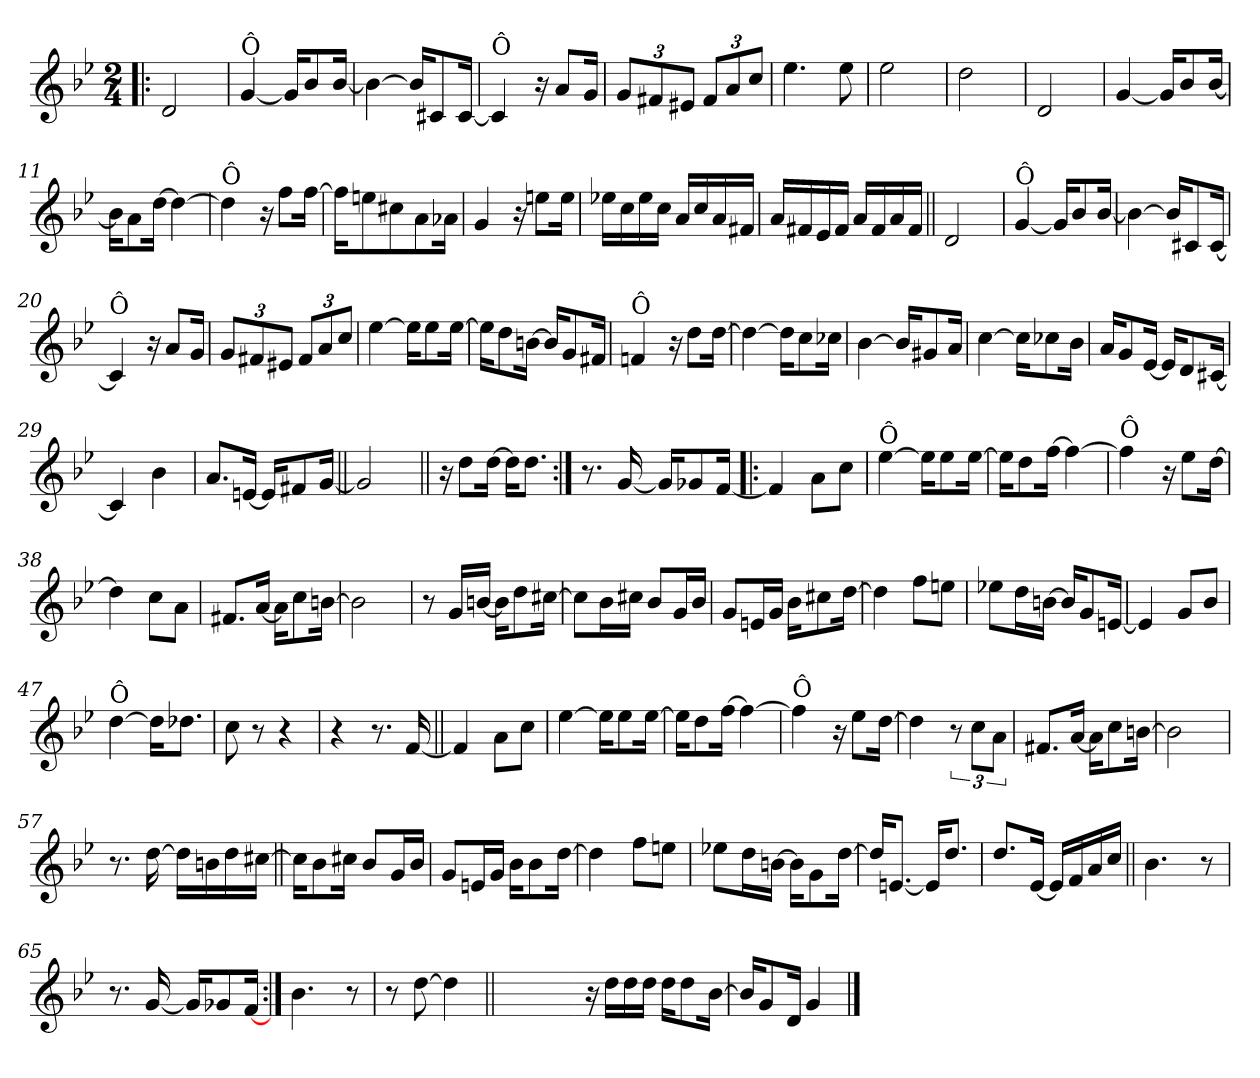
**kern
*part1
*staff1
*clefG2
*k[b-e-]
*B-:
*M2/4
=1!|:
2d/
=2
!LO:TX:a:t=Ô
[4g/
16g/KL]
8b-/
[16b-/Jk
=3
4b-\_
16b-/KL]
8c#X/
[16c#/Jk
=4
!LO:TX:a:t=Ô
4c#/]
16r
8a/L
16g/Jk
=5
12g/L
12f#X/
12e#X/J
12f#/L
12a/
12cc/J
!!LO:LB:g=z
=6
4.ee-\
8ee-\
=7
2ee-\
=8
2dd\
=9
2d/
=10
[4g/
16g/KL]
8b-/
[16b-/Jk
=11
16b-\KL]
8a\
[16dd\Jk
4dd\_
!!LO:LB:g=z
=12
!LO:TX:a:t=Ô
4dd\]
16r
8ff\L
[16ff\Jk
=13
16ff\KL]
8een\
8cc#X\
8a\
16a-X\Jk
=14
4g/
16r
8een\L
16ee\Jk
=15
16ee-X\LL
16cc\
16ee-\
16cc\JJ
16a/LL
16cc/
16a/
16f#X/JJ
=16
16a/LL
16f#X/
16e-/
16f#/JJ
16a/LL
16f#/
16a/
16f#/JJ
!!LO:LB:g=z
=17||
2d/
=18
!LO:TX:a:t=Ô
[4g/
16g/KL]
8b-/
[16b-/Jk
=19
4b-\_
16b-/KL]
8c#X/
[16c#/Jk
=20
!LO:TX:a:t=Ô
4c#/]
16r
8a/L
16g/Jk
=21
*Xbrackettup
12g/L
12f#X/
12e#X/J
12f#/L
12a/
12cc/J
=22
[4ee-\
16ee-\KL]
8ee-\
[16ee-\Jk
!!LO:LB:g=z
=23
16ee-\KL]
8dd\
[16bn\Jk
16b/KL]
8g/
16f#X/Jk
=24
!LO:TX:a:t=Ô
4fn/
16r
8dd\L
[16dd\Jk
=25
4dd\_
16dd\KL]
8cc\
16cc-X\Jk
=26
[4b-\
16b-/KL]
8g#X/
16a/Jk
=27
[4cc\
16cc\KL]
8cc-X\
16b-\Jk
!!LO:LB:g=z
=28
16a/KL
8g/
[16e-/Jk
16e-/KL]
8d/
[16c#X/Jk
=29
4c#/]
4b-\
=30
8.a/L
[16en/Jk
16e/KL]
8f#X/
[16g/Jk
=31||
2g/]
=32||
16r
8dd\L
[16dd\Jk
16dd\KL]
8.dd\J
!!LO:LB:g=z
=33:|!
8.r
[16g/
16g/KL]
8g-X/
[16f/Jk
=34!|:
4f/]
8a\L
8cc\J
=35
!LO:TX:a:t=Ô
[4ee-\
16ee-\KL]
8ee-\
[16ee-\Jk
=36
16ee-\KL]
8dd\
[16ff\Jk
4ff\_
=37
!LO:TX:a:t=Ô
4ff\]
16r
8ee-\L
[16dd\Jk
!!LO:LB:g=z
=38
4dd\]
8cc\L
8a\J
=39
8.f#X/L
[16a/Jk
16a\KL]
8cc\
[16bn\Jk
=40
2b\]
=41
8r
16g/LL
[16bn/JJ
16b\KL]
8dd\
[16cc#X\Jk
=42
8cc#\L]
16b-\L
16cc#X\JJ
8b-/L
16g/L
16b-/JJ
!!LO:LB:g=z
=43
8g/L
16en/L
16g/JJ
16b-\KL
8cc#X\
[16dd\Jk
=44
4dd\]
8ff\L
8een\J
=45
8ee-X\L
16dd\L
[16bn\JJ
16b/KL]
8g/
[16en/Jk
=46
4e/]
8g/L
8b-/J
=47
!LO:TX:a:t=Ô
[4dd\
16dd\KL]
8.dd-X\J
!!LO:PB:g=z
=48
8cc\
8r
4r
=49
4r
8.r
[16f/
=50||
4f/]
8a\L
8cc\J
=51
[4ee-\
16ee-\KL]
8ee-\
[16ee-\Jk
=52
16ee-\KL]
8dd\
[16ff\Jk
4ff\_
=53
!LO:TX:a:t=Ô
4ff\]
16r
8ee-\L
[16dd\Jk
!!LO:LB:g=z
=54
4dd\]
*brackettup
12r
12cc\L
12a\J
=55
8.f#X/L
[16a/Jk
16a\KL]
8cc\
[16bn\Jk
=56
2b\]
=57
8.r
[16dd\
16dd\LL]
16bn\
16dd\
[16cc#X\JJ
=58||
16cc#\KL]
8b-\
16cc#X\Jk
8b-/L
16g/L
16b-/JJ
!!LO:LB:g=z
=59
8g/L
16en/L
16g/JJ
16b-\KL
8b-\
[16dd\Jk
=60
4dd\]
8ff\L
8een\J
=61
8ee-X\L
16dd\L
[16bn\JJ
16b\KL]
8g\
[16dd\Jk
=62
16dd/KL]
[8.en/J
16e/KL]
8.dd/J
=63
8.dd/L
[16e-/Jk
16e-/LL]
16f/
16a/
16cc/JJ
!!LO:LB:g=z
=64||
4.b-\
8r
=65
8.r
[16g/
16g/KL]
8g-X/
[16f/Jk
=66:|!
4.b-\
8r
=67
8r
[8dd\
4dd\]
=67X1||
*stria0
2ryy
!!LO:LB:g=z
=68-
*stria5
16r
16dd\LL
16dd\
16dd\JJ
16dd\KL
8dd\
[16b-\Jk
=69
16b-/KL]
8g/
16d/Jk
4g/
==
*-
